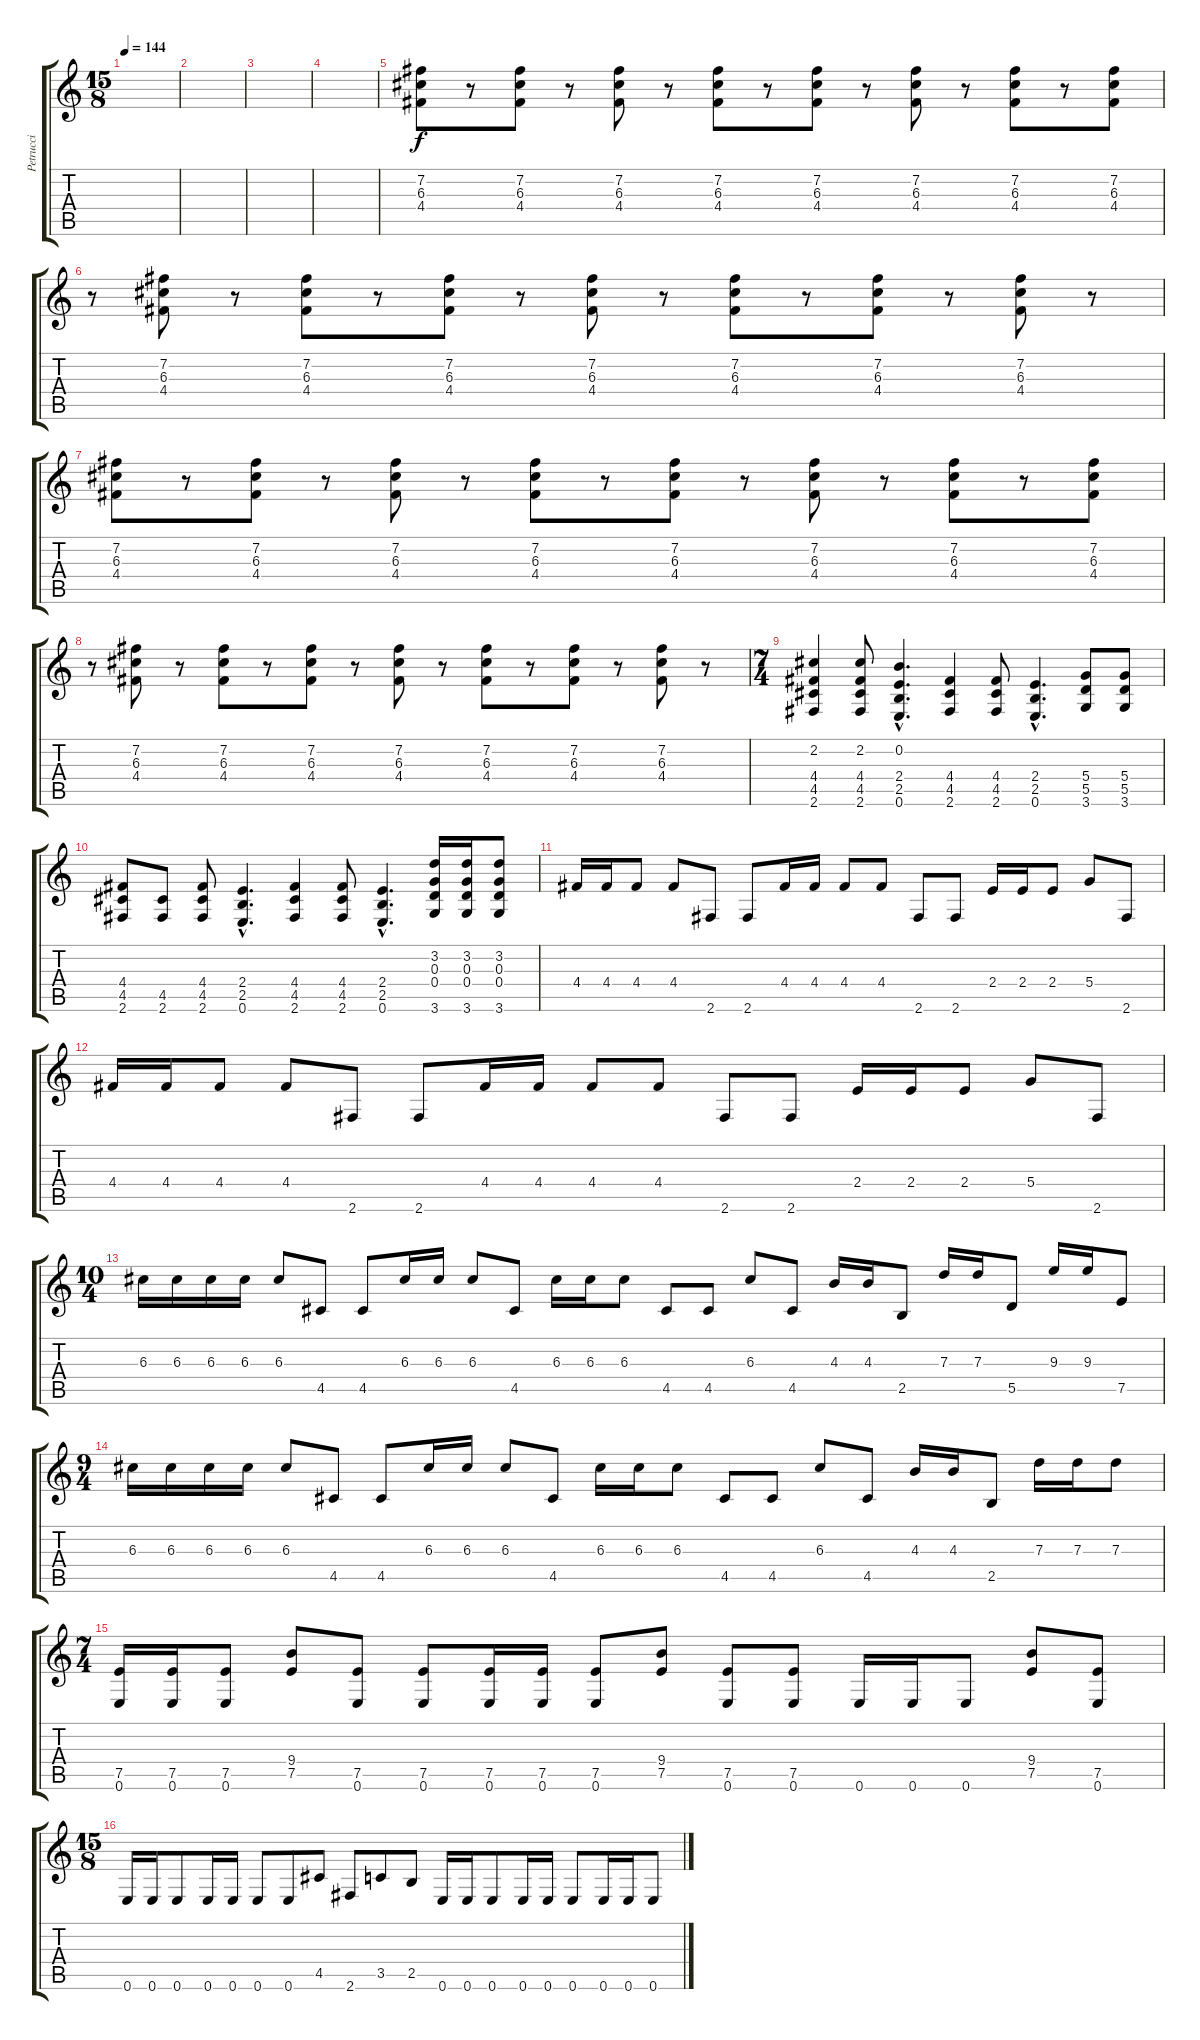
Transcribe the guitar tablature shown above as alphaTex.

\track ("Petrucci" "Petrucci") {instrument distortionguitar}
\staff {score tabs}
\tuning (E4 B3 G3 D3 A2 E2) {hide}
\ts (15 8)
\tempo 144
\clef g2
\ks c
|
|
|
|
(7.2 6.3 4.4).8 r.8 (7.2 6.3 4.4).8 r.8 (7.2 6.3 4.4).8 r.8 (7.2 6.3 4.4).8 r.8 (7.2 6.3 4.4).8 r.8 (7.2 6.3 4.4).8 r.8 (7.2 6.3 4.4).8 r.8 (7.2 6.3 4.4).8 |
r.8 (7.2 6.3 4.4).8 r.8 (7.2 6.3 4.4).8 r.8 (7.2 6.3 4.4).8 r.8 (7.2 6.3 4.4).8 r.8 (7.2 6.3 4.4).8 r.8 (7.2 6.3 4.4).8 r.8 (7.2 6.3 4.4).8 r.8 |
(7.2 6.3 4.4).8 r.8 (7.2 6.3 4.4).8 r.8 (7.2 6.3 4.4).8 r.8 (7.2 6.3 4.4).8 r.8 (7.2 6.3 4.4).8 r.8 (7.2 6.3 4.4).8 r.8 (7.2 6.3 4.4).8 r.8 (7.2 6.3 4.4).8 |
r.8 (7.2 6.3 4.4).8 r.8 (7.2 6.3 4.4).8 r.8 (7.2 6.3 4.4).8 r.8 (7.2 6.3 4.4).8 r.8 (7.2 6.3 4.4).8 r.8 (7.2 6.3 4.4).8 r.8 (7.2 6.3 4.4).8 r.8 |
\ts (7 4)
(2.2 4.4 4.5 2.6).4 (2.2 4.4 4.5 2.6).8 (0.2{hac} 2.4{hac} 2.5{hac} 0.6{hac}).4{d} (4.4 4.5 2.6).4 (4.4 4.5 2.6).8 (2.4{hac} 2.5{hac} 0.6{hac}).4{d} (5.4 5.5 3.6).8 (5.4 5.5 3.6).8 |
(4.4 4.5 2.6).8 (4.5 2.6).8 (4.4 4.5 2.6).8 (2.4{hac} 2.5{hac} 0.6{hac}).4{d} (4.4 4.5 2.6).4 (4.4 4.5 2.6).8 (2.4{hac} 2.5{hac} 0.6{hac}).4{d} (3.2 0.3 0.4 3.6).16 (3.2 0.3 0.4 3.6).16 (3.2 0.3 0.4 3.6).8 |
4.4.16 4.4.16 4.4.8 4.4.8 2.6.8 2.6.8 4.4.16 4.4.16 4.4.8 4.4.8 2.6.8 2.6.8 2.4.16 2.4.16 2.4.8 5.4.8 2.6.8 |
4.4.16 4.4.16 4.4.8 4.4.8 2.6.8 2.6.8 4.4.16 4.4.16 4.4.8 4.4.8 2.6.8 2.6.8 2.4.16 2.4.16 2.4.8 5.4.8 2.6.8 |
\ts (10 4)
6.3.16 6.3.16 6.3.16 6.3.16 6.3.8 4.5.8 4.5.8 6.3.16 6.3.16 6.3.8 4.5.8 6.3.16 6.3.16 6.3.8 4.5.8 4.5.8 6.3.8 4.5.8 4.3.16 4.3.16 2.5.8 7.3.16 7.3.16 5.5.8 9.3.16 9.3.16 7.5.8 |
\ts (9 4)
6.3.16 6.3.16 6.3.16 6.3.16 6.3.8 4.5.8 4.5.8 6.3.16 6.3.16 6.3.8 4.5.8 6.3.16 6.3.16 6.3.8 4.5.8 4.5.8 6.3.8 4.5.8 4.3.16 4.3.16 2.5.8 7.3.16 7.3.16 7.3.8 |
\ts (7 4)
(7.5 0.6).16 (7.5 0.6).16 (7.5 0.6).8 (9.4 7.5).8 (7.5 0.6).8 (7.5 0.6).8 (7.5 0.6).16 (7.5 0.6).16 (7.5 0.6).8 (9.4 7.5).8 (7.5 0.6).8 (7.5 0.6).8 0.6.16 0.6.16 0.6.8 (9.4 7.5).8 (7.5 0.6).8 |
\ts (15 8)
0.6.16 0.6.16 0.6.8 0.6.16 0.6.16 0.6.8 0.6.8 4.5.8 2.6.8 3.5.8 2.5.8 0.6.16 0.6.16 0.6.8 0.6.16 0.6.16 0.6.8 0.6.16 0.6.16 0.6.8
